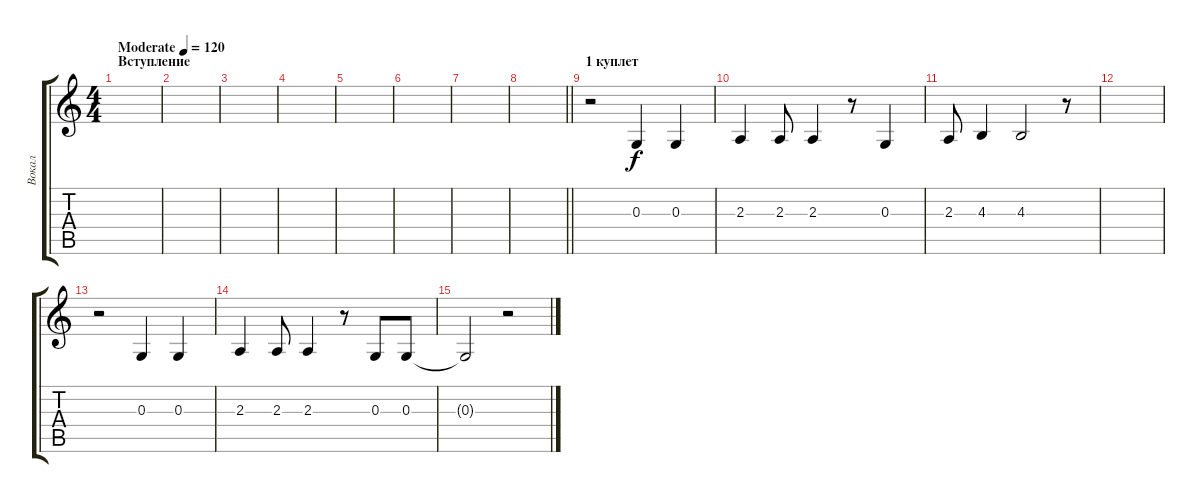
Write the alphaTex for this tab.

\track ("Вокал" "Вокал") {instrument sopranosax}
\staff {score tabs}
\tuning (E4 B3 G3 D3 A2 E2) {hide}
\ts (4 4)
\section ("" "Вступление")
\tempo (120 "Moderate")
\clef g2
\ks c
|
|
|
|
|
|
|
\barLineRight lightlight
|
\section ("" "1 куплет")
r.2 0.3.4 0.3.4 |
2.3.4 2.3.8 2.3.4 r.8 0.3.4 |
2.3.8 4.3.4 4.3.2 r.8 |
|
r.2 0.3.4 0.3.4 |
2.3.4 2.3.8 2.3.4 r.8 0.3.8 0.3.8 |
0.3{t}.2 r.2
